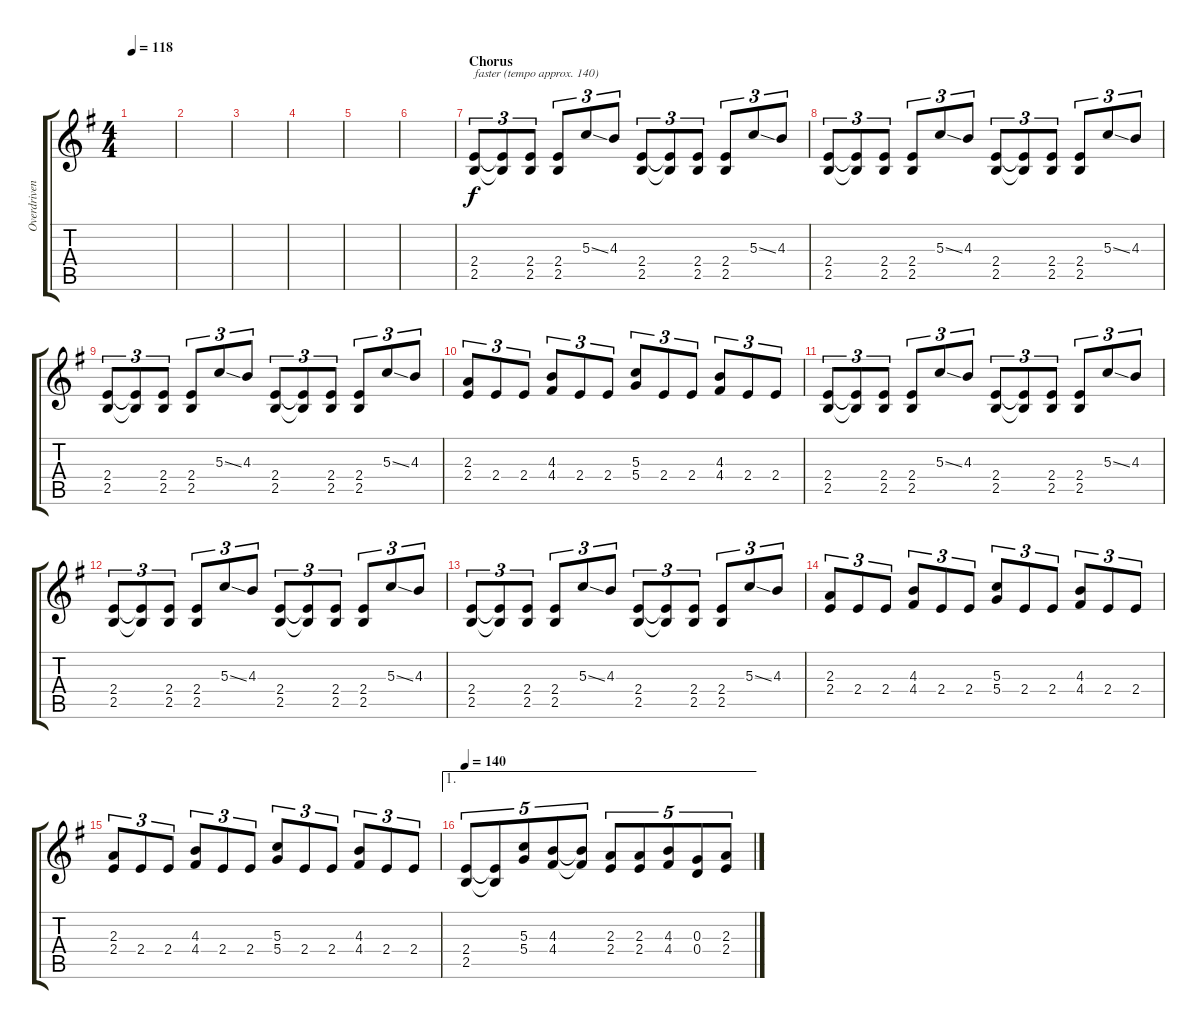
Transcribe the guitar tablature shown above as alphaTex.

\track ("Overdriven Guitar" "Overdriven") {instrument distortionguitar}
\staff {score tabs}
\tuning (E4 B3 G3 D3 A2 E2) {hide}
\ts (4 4)
\tempo 118
\clef g2
\ks eminor
|
|
|
|
|
|
\section ("" "Chorus")
(2.4 2.5).8{tu (3 2) txt "faster (tempo approx. 140)"} (2.4{t} 2.5{t}).8{tu (3 2)} (2.4 2.5).8{tu (3 2)} (2.4 2.5).8{tu (3 2)} 5.3{ss}.8{tu (3 2)} 4.3.8{tu (3 2)} (2.4 2.5).8{tu (3 2)} (2.4{t} 2.5{t}).8{tu (3 2)} (2.4 2.5).8{tu (3 2)} (2.4 2.5).8{tu (3 2)} 5.3{ss}.8{tu (3 2)} 4.3.8{tu (3 2)} |
(2.4 2.5).8{tu (3 2)} (2.4{t} 2.5{t}).8{tu (3 2)} (2.4 2.5).8{tu (3 2)} (2.4 2.5).8{tu (3 2)} 5.3{ss}.8{tu (3 2)} 4.3.8{tu (3 2)} (2.4 2.5).8{tu (3 2)} (2.4{t} 2.5{t}).8{tu (3 2)} (2.4 2.5).8{tu (3 2)} (2.4 2.5).8{tu (3 2)} 5.3{ss}.8{tu (3 2)} 4.3.8{tu (3 2)} |
(2.4 2.5).8{tu (3 2)} (2.4{t} 2.5{t}).8{tu (3 2)} (2.4 2.5).8{tu (3 2)} (2.4 2.5).8{tu (3 2)} 5.3{ss}.8{tu (3 2)} 4.3.8{tu (3 2)} (2.4 2.5).8{tu (3 2)} (2.4{t} 2.5{t}).8{tu (3 2)} (2.4 2.5).8{tu (3 2)} (2.4 2.5).8{tu (3 2)} 5.3{ss}.8{tu (3 2)} 4.3.8{tu (3 2)} |
(2.3 2.4).8{tu (3 2)} 2.4.8{tu (3 2)} 2.4.8{tu (3 2)} (4.3 4.4).8{tu (3 2)} 2.4.8{tu (3 2)} 2.4.8{tu (3 2)} (5.3 5.4).8{tu (3 2)} 2.4.8{tu (3 2)} 2.4.8{tu (3 2)} (4.3 4.4).8{tu (3 2)} 2.4.8{tu (3 2)} 2.4.8{tu (3 2)} |
(2.4 2.5).8{tu (3 2)} (2.4{t} 2.5{t}).8{tu (3 2)} (2.4 2.5).8{tu (3 2)} (2.4 2.5).8{tu (3 2)} 5.3{ss}.8{tu (3 2)} 4.3.8{tu (3 2)} (2.4 2.5).8{tu (3 2)} (2.4{t} 2.5{t}).8{tu (3 2)} (2.4 2.5).8{tu (3 2)} (2.4 2.5).8{tu (3 2)} 5.3{ss}.8{tu (3 2)} 4.3.8{tu (3 2)} |
(2.4 2.5).8{tu (3 2)} (2.4{t} 2.5{t}).8{tu (3 2)} (2.4 2.5).8{tu (3 2)} (2.4 2.5).8{tu (3 2)} 5.3{ss}.8{tu (3 2)} 4.3.8{tu (3 2)} (2.4 2.5).8{tu (3 2)} (2.4{t} 2.5{t}).8{tu (3 2)} (2.4 2.5).8{tu (3 2)} (2.4 2.5).8{tu (3 2)} 5.3{ss}.8{tu (3 2)} 4.3.8{tu (3 2)} |
(2.4 2.5).8{tu (3 2)} (2.4{t} 2.5{t}).8{tu (3 2)} (2.4 2.5).8{tu (3 2)} (2.4 2.5).8{tu (3 2)} 5.3{ss}.8{tu (3 2)} 4.3.8{tu (3 2)} (2.4 2.5).8{tu (3 2)} (2.4{t} 2.5{t}).8{tu (3 2)} (2.4 2.5).8{tu (3 2)} (2.4 2.5).8{tu (3 2)} 5.3{ss}.8{tu (3 2)} 4.3.8{tu (3 2)} |
(2.3 2.4).8{tu (3 2)} 2.4.8{tu (3 2)} 2.4.8{tu (3 2)} (4.3 4.4).8{tu (3 2)} 2.4.8{tu (3 2)} 2.4.8{tu (3 2)} (5.3 5.4).8{tu (3 2)} 2.4.8{tu (3 2)} 2.4.8{tu (3 2)} (4.3 4.4).8{tu (3 2)} 2.4.8{tu (3 2)} 2.4.8{tu (3 2)} |
(2.3 2.4).8{tu (3 2)} 2.4.8{tu (3 2)} 2.4.8{tu (3 2)} (4.3 4.4).8{tu (3 2)} 2.4.8{tu (3 2)} 2.4.8{tu (3 2)} (5.3 5.4).8{tu (3 2)} 2.4.8{tu (3 2)} 2.4.8{tu (3 2)} (4.3 4.4).8{tu (3 2)} 2.4.8{tu (3 2)} 2.4.8{tu (3 2)} |
\ae 1
\tempo 140
(2.4 2.5).8{tu (5 4)} (2.4{t} 2.5{t}).8{tu (5 4)} (5.3 5.4).8{tu (5 4)} (4.3 4.4).8{tu (5 4)} (4.3{t} 4.4{t}).8{tu (5 4)} (2.3 2.4).8{tu (5 4)} (2.3 2.4).8{tu (5 4)} (4.3 4.4).8{tu (5 4)} (0.3 0.4).8{tu (5 4)} (2.3 2.4).8{tu (5 4)}
